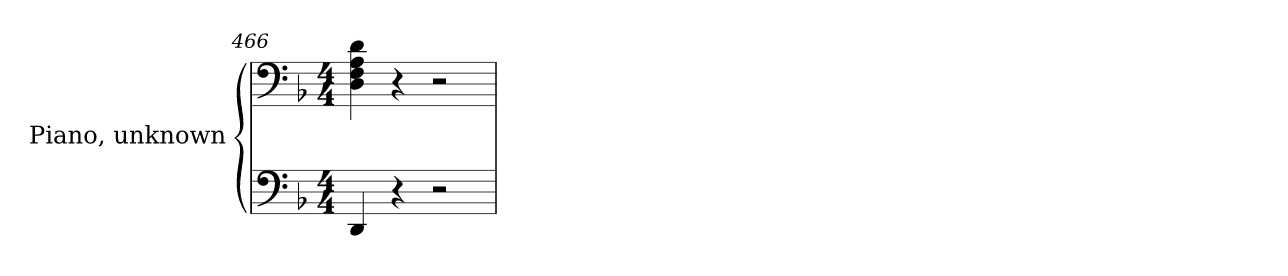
**kern	**kern
*part1	*part1
*staff2	*staff1
*I"Piano, unknown	*
*I'Pno.	*
*clefF4	*clefF4
*k[b-]	*k[b-]
*M4/4	*M4/4
=466	=466
4DD/	4D\ 4F\ 4A\ 4d\
4r	4r
2r	2r
=	=
*-	*-
